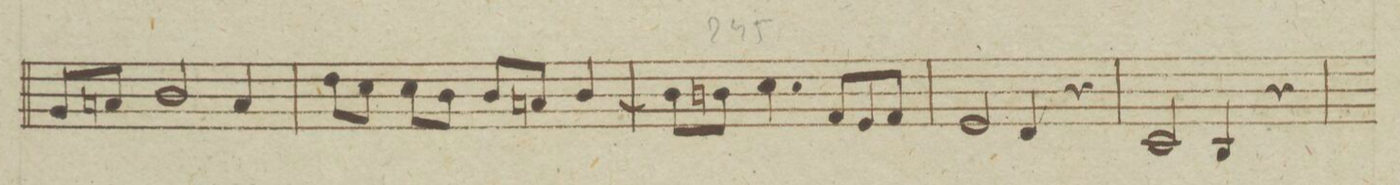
**kern	**dynam
*I"Violino Secondo.	*
*clefG2	*
*k[b-e-a-]	*
*met(c)	*
*M4/4	*
8g/L	.
8an/J	.
2b-/	.
4a/	.
=240	=240
8dd\L	.
8cc\J	.
8cc\L	.
8b-\J	.
8b-/L	.
8an/J	.
[4b-/	.
=241	=241
8b-\L]	.
8bn\J	.
4.cc\	.
8f/L	.
8e-/	.
8f/J	.
=242	=242
2e-/	.
4d/	.
4r	.
=243	=243
2c/	.
4B-/	.
4r	.
=244	=244
*-	*-
